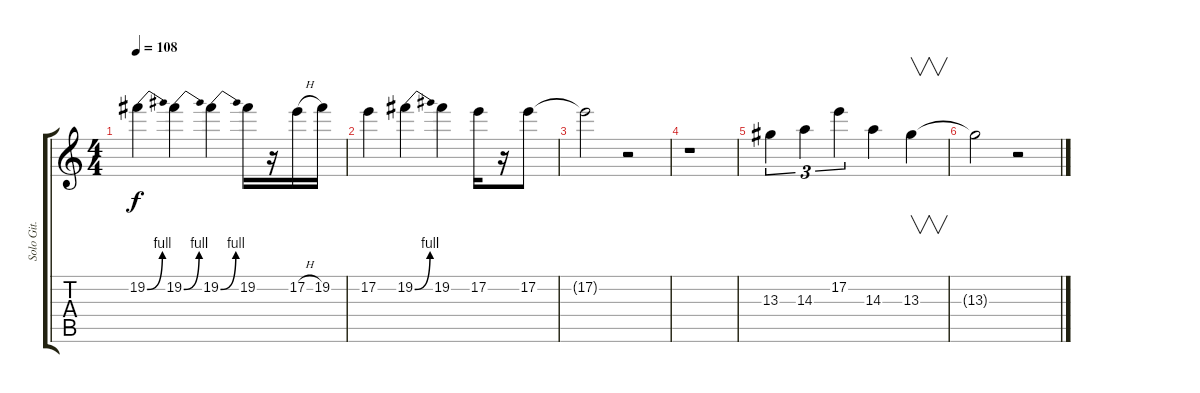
\track ("Solo Git." "Solo Git.") {instrument distortionguitar}
\staff {score tabs}
\tuning (E4 B3 G3 D3 A2 E2) {hide}
\ts (4 4)
\tempo 108
\clef g2
\ks c
19.2{be (bend 0 0 60 4)}.4{dy f} 19.2{be (bend 0 0 60 4)}.4 19.2{be (bend 0 0 60 4)}.4 19.2.16 r.16 17.2{h}.16 19.2.16 |
17.2.4 19.2{be (bend 0 0 60 4)}.4 19.2.4 17.2.16 r.16 17.2.8 |
17.2{t}.2 r.2 |
r.1 |
13.3.4{tu (3 2)} 14.3.4{tu (3 2)} 17.2.4{tu (3 2)} 14.3.4 13.3.4{v} |
13.3{t}.2 r.2
